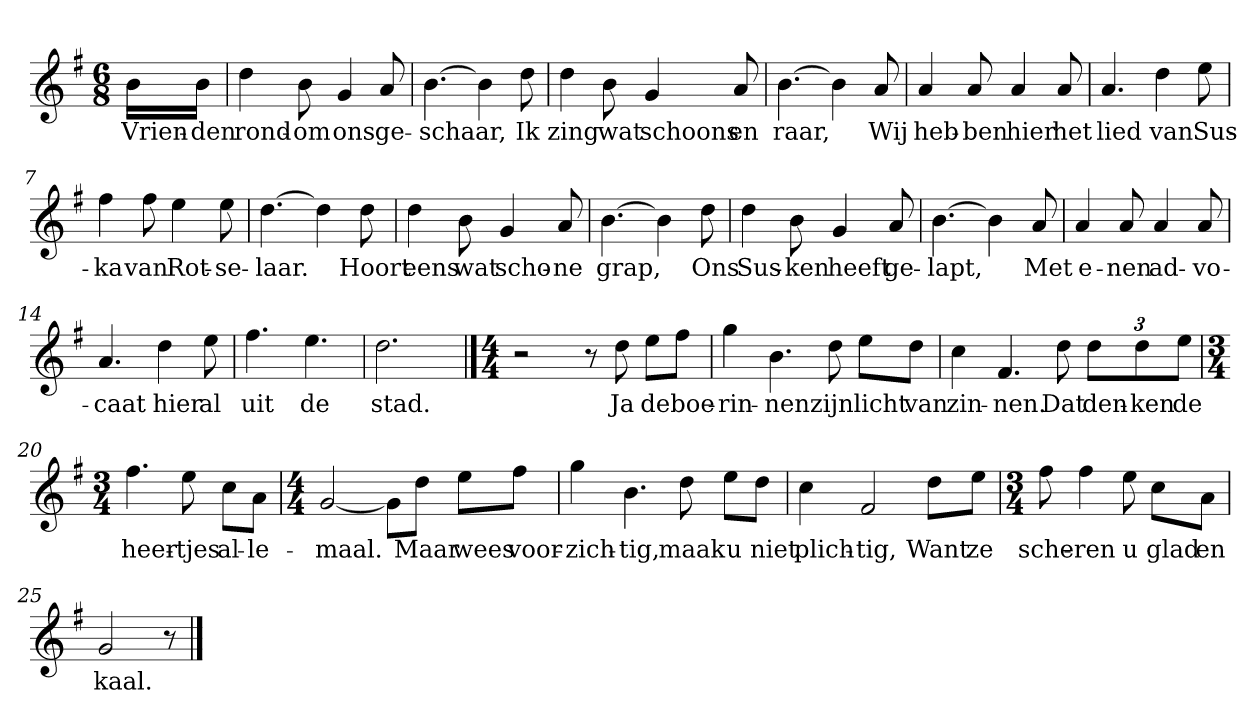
**kern	**text
*part1	*part1
*staff1	*staff1
*clefG2	*
*k[f#]	*
*G:	*
*M6/8	*
*MM120	*
=	=
16b\LL	Vrien-
16b\JJ	-den
=1	=1
4dd	rond-
8b	-om
4g	ons
8a	ge-
=2	=2
[4.b	-schaar,
4b]	.
8dd	Ik
=3	=3
4dd	zing
8b	wat
4g	schoons
8a	en
=4	=4
[4.b	raar,
4b]	.
8a	Wij
=5	=5
4a	heb-
8a	-ben
4a	hier
8a	het
=6	=6
4.a	lied
4dd	van
8ee	Sus-
=7	=7
4ff#	-ka
8ff#	van
4ee	Rot-
8ee	-se-
=8	=8
[4.dd	-laar.
4dd]	.
8dd	Hoort
=9	=9
4dd	eens
8b	wat
4g	scho-
8a	-ne
=10	=10
[4.b	grap,
4b]	.
8dd	Ons
=11	=11
4dd	Sus-
8b	-ken
4g	heeft
8a	ge-
=12	=12
[4.b	-lapt,
4b]	.
8a	Met
=13	=13
4a	e-
8a	-nen
4a	ad-
8a	-vo-
=14	=14
4.a	-caat
4dd	hier
8ee	al
=15	=15
4.ff#	uit
4.ee	de
=16	=16
2.dd	stad.
==17	==17
*M4/4	*
2r	.
8r	.
8dd	Ja
8ee\L	de
8ff#\J	boe-
=18	=18
4gg	-rin-
4.b	-nen
8dd	zijn
8ee\L	licht
8dd\J	van
=19	=19
4cc	zin-
4.f#	-nen.
8dd	Dat
12dd\L	den-
12dd\	-ken
12ee\J	de
=20	=20
*M3/4	*
4.ff#	heer-
8ee	-tjes
8cc\L	al-
8a\J	-le-
=21	=21
*M4/4	*
[2g	-maal.
8g\L]	.
8dd\J	Maar
8ee\L	wees
8ff#\J	voor-
=22	=22
4gg	-zich-
4.b	-tig,
8dd	maak
8ee\L	u
8dd\J	niet
=23	=23
4cc	plich-
2f#	-tig,
8dd\L	Want
8ee\J	ze
=24	=24
*M3/4	*
8ff#	sche-
4ff#	-ren
8ee	u
8cc\L	glad
8a\J	en
=25	=25
2g	kaal.
8r	.
==	==
*-	*-
